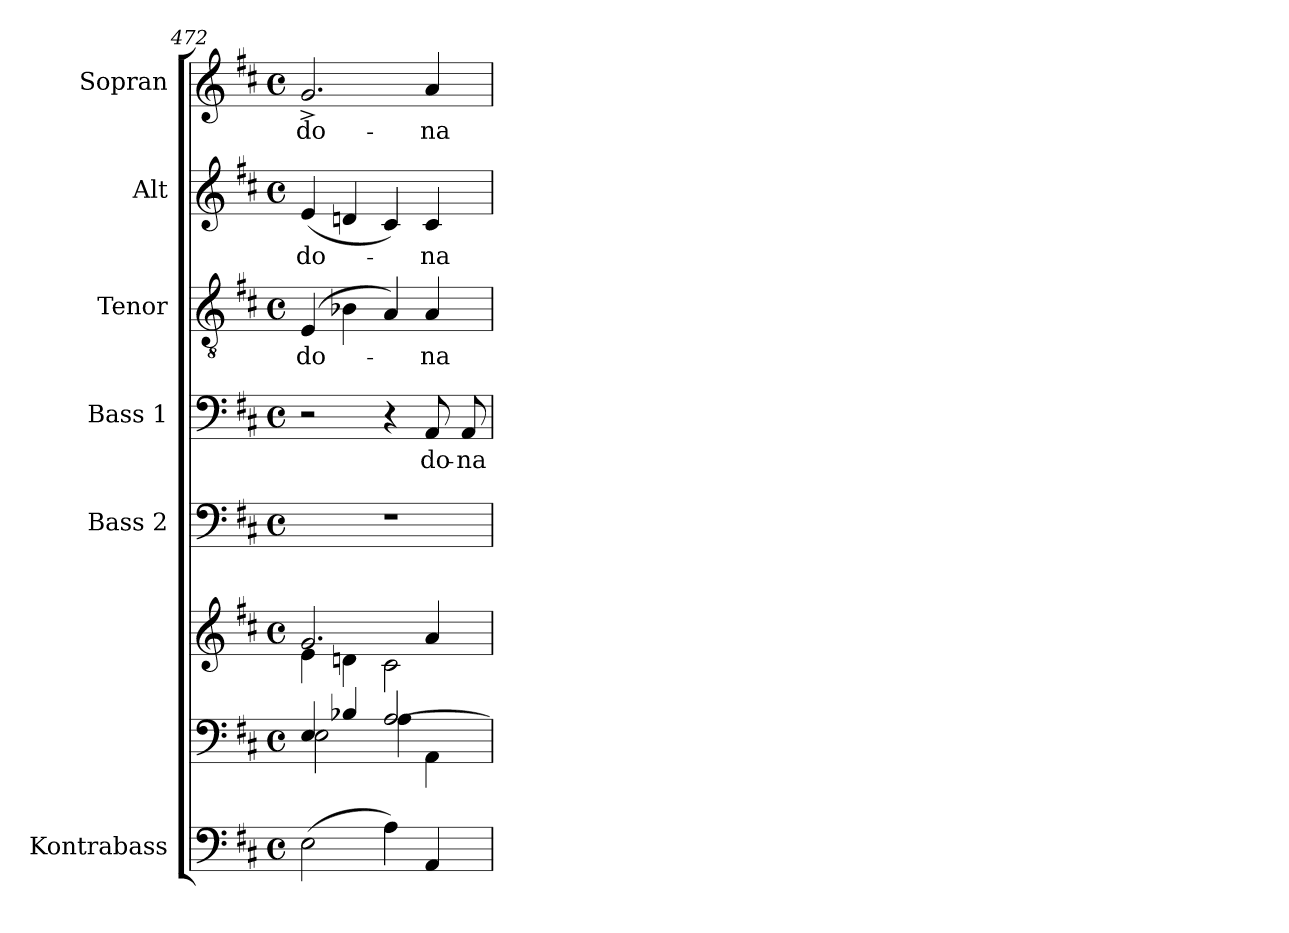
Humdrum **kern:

**kern	**kern	**kern	**kern	**kern	**text	**kern	**text	**kern	**text	**kern	**text
*part7	*part6	*part6	*part5	*part4	*part4	*part3	*part3	*part2	*part2	*part1	*part1
*staff8	*staff7	*staff6	*staff5	*staff4	*staff4	*staff3	*staff3	*staff2	*staff2	*staff1	*staff1
*I"Kontrabass	*	*	*I"Bass 2	*I"Bass 1	*	*I"Tenor	*	*I"Alt	*	*I"Sopran	*
*I'Kb.	*	*	*I'B. 2	*I'B. 1	*	*I'T.	*	*I'A.	*	*I'S.	*
*clefF4	*clefF4	*clefG2	*clefF4	*clefF4	*	*clefGv2	*	*clefG2	*	*clefG2	*
*ITrd7c12	*	*	*	*	*	*	*	*	*	*	*
*k[f#c#]	*k[f#c#]	*k[f#c#]	*k[f#c#]	*k[f#c#]	*	*k[f#c#]	*	*k[f#c#]	*	*k[f#c#]	*
*D:	*D:	*D:	*D:	*D:	*	*D:	*	*D:	*	*D:	*
*M4/4	*M4/4	*M4/4	*M4/4	*M4/4	*	*M4/4	*	*M4/4	*	*M4/4	*
*met(c)	*met(c)	*met(c)	*met(c)	*met(c)	*	*met(c)	*	*met(c)	*	*met(c)	*
=472	=472	=472	=472	=472	=472	=472	=472	=472	=472	=472	=472
*	*^	*^	*	*	*	*	*	*	*	*	*
!	!	!	!	!	!	!	!	!	!LO:LY:b	!	!LO:LY:b	!	!LO:LY:b
(>2EE\	4E/	2E\	2.g/	4e\	1r	2r	.	(4E/	do-	(<4e/	do-	2.g^</	do-
.	4B-X/	.	.	4dn\	.	.	.	4B-X\	.	4dn/	.	.	.
4AA\)	[>2A/	4A\	.	2c#\	.	4r	.	4A/)	.	4c#/)	.	.	.
!	!	!	!	!	!	!	!LO:LY:b	!	!LO:LY:b	!	!LO:LY:b	!	!LO:LY:b
4AAA/	.	4AA\	4a/	.	.	8AA/	do-	4A/	-na	4c#/	-na	4a/	-na
!	!	!	!	!	!	!	!LO:LY:b	!	!	!	!	!	!
.	.	.	.	.	.	8AA/	-na	.	.	.	.	.	.
*	*v	*v	*	*	*	*	*	*	*	*	*	*	*
*	*	*v	*v	*	*	*	*	*	*	*	*	*
=	=	=	=	=	=	=	=	=	=	=	=
*-	*-	*-	*-	*-	*-	*-	*-	*-	*-	*-	*-
